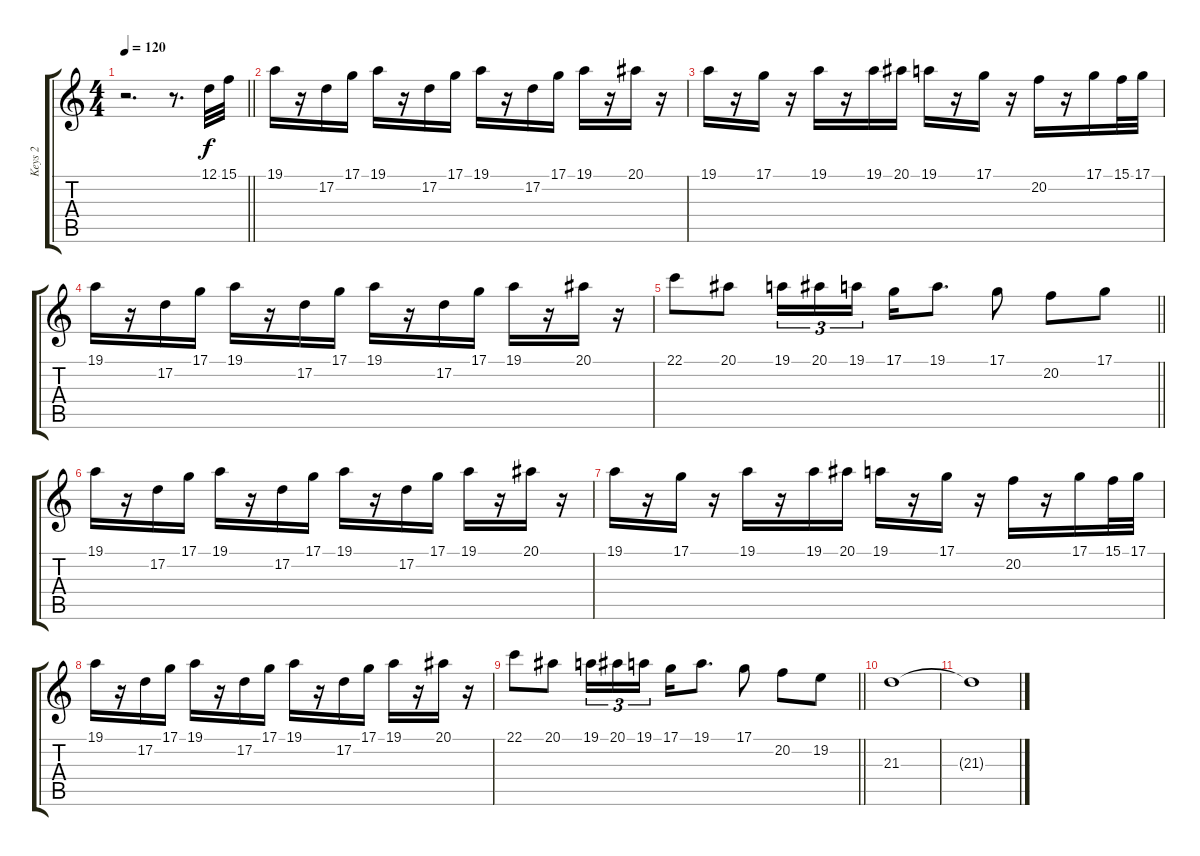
\track ("Keys 2" "Keys 2") {instrument flute}
\staff {score tabs}
\tuning (D4 A3 F3 C3 G2 D2) {hide}
\ts (4 4)
\tempo 120
\clef g2
\barLineRight lightlight
\ks c
r.2{d dy f} r.8{d} 12.1.32 15.1.32 |
19.1.16 r.16 17.2.16 17.1.16 19.1.16 r.16 17.2.16 17.1.16 19.1.16 r.16 17.2.16 17.1.16 19.1.16 r.16 20.1.16 r.16 |
19.1.16 r.16 17.1.16 r.16 19.1.16 r.16 19.1.16 20.1.16 19.1.16 r.16 17.1.16 r.16 20.2.16 r.16 17.1.16 15.1.32 17.1.32 |
19.1.16 r.16 17.2.16 17.1.16 19.1.16 r.16 17.2.16 17.1.16 19.1.16 r.16 17.2.16 17.1.16 19.1.16 r.16 20.1.16 r.16 |
\barLineRight lightlight
22.1.8 20.1.8 19.1.16{tu (3 2)} 20.1.16{tu (3 2)} 19.1.16{tu (3 2) beam splitsecondary} 17.1.16 19.1.8{d} 17.1.8 20.2.8 17.1.8 |
19.1.16 r.16 17.2.16 17.1.16 19.1.16 r.16 17.2.16 17.1.16 19.1.16 r.16 17.2.16 17.1.16 19.1.16 r.16 20.1.16 r.16 |
19.1.16 r.16 17.1.16 r.16 19.1.16 r.16 19.1.16 20.1.16 19.1.16 r.16 17.1.16 r.16 20.2.16 r.16 17.1.16 15.1.32 17.1.32 |
19.1.16 r.16 17.2.16 17.1.16 19.1.16 r.16 17.2.16 17.1.16 19.1.16 r.16 17.2.16 17.1.16 19.1.16 r.16 20.1.16 r.16 |
\barLineRight lightlight
22.1.8 20.1.8 19.1.16{tu (3 2)} 20.1.16{tu (3 2)} 19.1.16{tu (3 2) beam splitsecondary} 17.1.16 19.1.8{d} 17.1.8 20.2.8 19.2.8 |
21.3.1 |
21.3{t}.1
